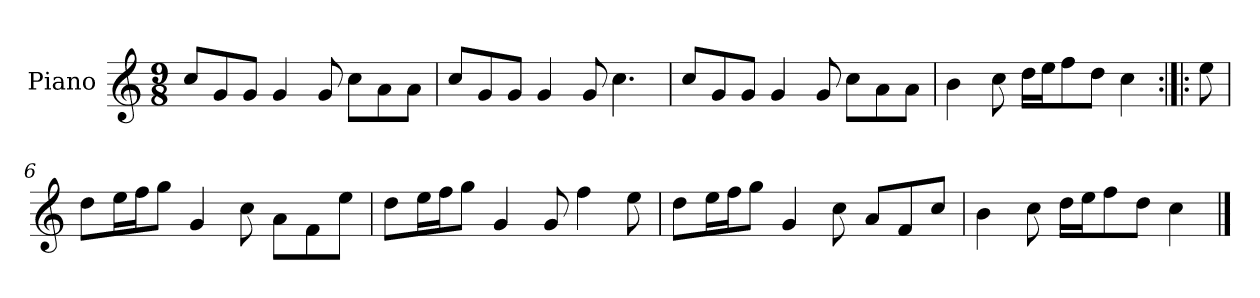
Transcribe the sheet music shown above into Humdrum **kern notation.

**kern
*part1
*staff1
*I"Piano
*I'Pno.
*clefG2
*k[]
*M9/8
=1
8cc/L
8g/
8g/J
4g/
8g/
8cc\L
8a\
8a\J
=2
8cc/L
8g/
8g/J
4g/
8g/
4.cc\
=3
8cc/L
8g/
8g/J
4g/
8g/
8cc\L
8a\
8a\J
=4
4b\
8cc\
16dd\LL
16ee\J
8ff\
8dd\J
4cc\
=5:|!|:
8ee\
=6
8dd\L
16ee\L
16ff\J
8gg\J
4g/
8cc\
8a\L
8f\
8ee\J
=7
8dd\L
16ee\L
16ff\J
8gg\J
4g/
8g/
4ff\
8ee\
=8
8dd\L
16ee\L
16ff\J
8gg\J
4g/
8cc\
8a/L
8f/
8cc/J
=9
4b\
8cc\
16dd\LL
16ee\J
8ff\
8dd\J
4cc\
==
*-
